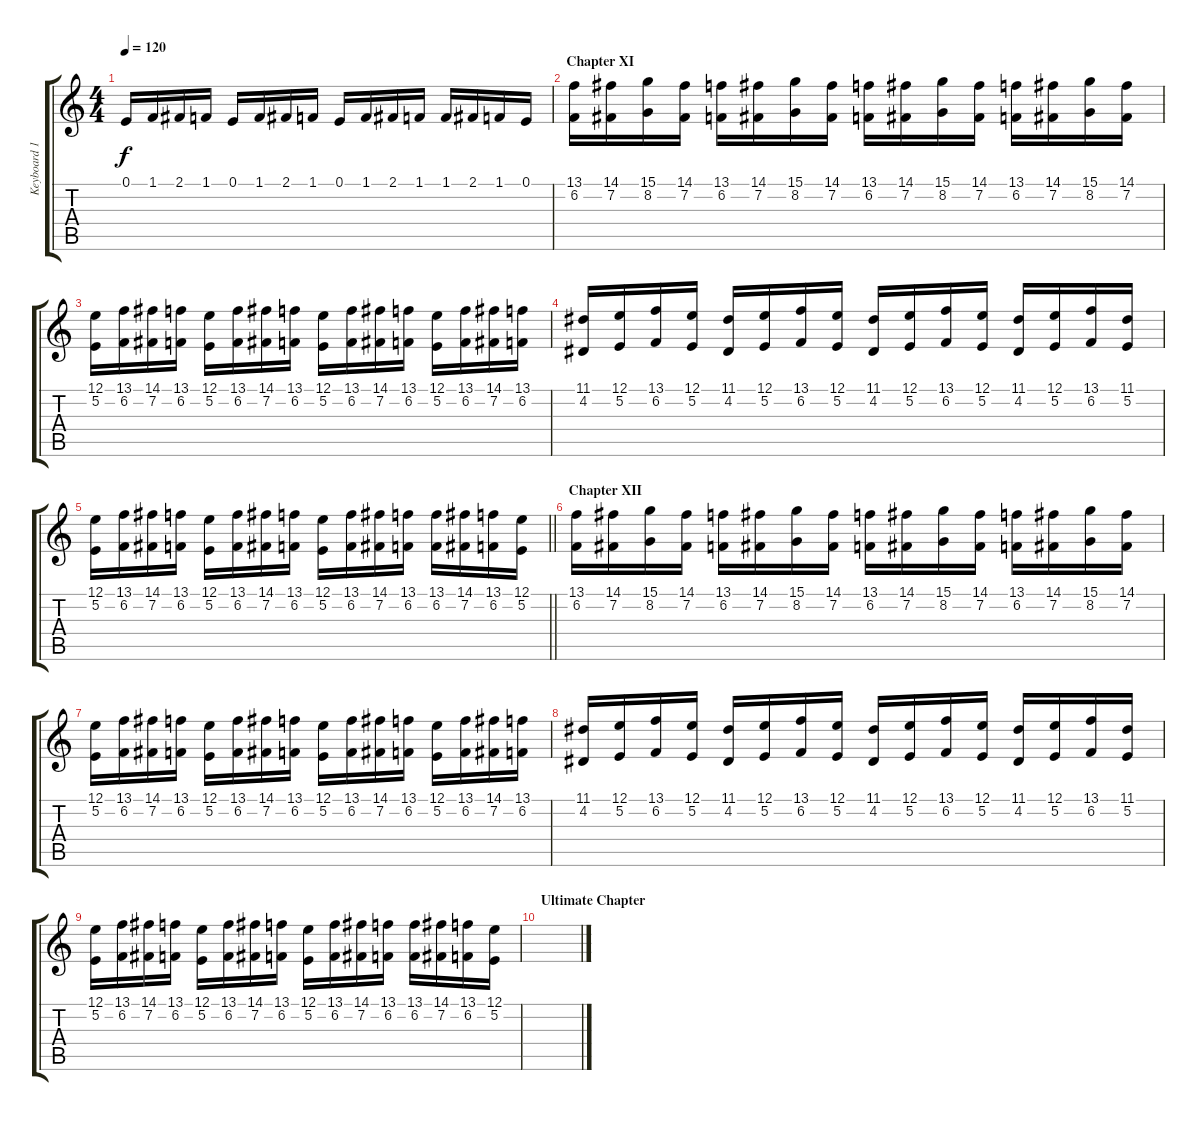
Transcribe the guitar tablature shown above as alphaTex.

\track ("Keyboard 1 (Organ)" "Keyboard 1") {instrument churchorgan}
\staff {score tabs}
\tuning (E4 B3 G3 D3 A2 E2) {hide}
\ts (4 4)
\tempo 120
\clef g2
\ks c
0.1.16{dy f} 1.1.16 2.1.16 1.1.16 0.1.16 1.1.16 2.1.16 1.1.16 0.1.16 1.1.16 2.1.16 1.1.16 1.1.16 2.1.16 1.1.16 0.1.16 |
\section ("" "Chapter XI")
(13.1 6.2).16 (14.1 7.2).16 (15.1 8.2).16 (14.1 7.2).16 (13.1 6.2).16 (14.1 7.2).16 (15.1 8.2).16 (14.1 7.2).16 (13.1 6.2).16 (14.1 7.2).16 (15.1 8.2).16 (14.1 7.2).16 (13.1 6.2).16 (14.1 7.2).16 (15.1 8.2).16 (14.1 7.2).16 |
(12.1 5.2).16 (13.1 6.2).16 (14.1 7.2).16 (13.1 6.2).16 (12.1 5.2).16 (13.1 6.2).16 (14.1 7.2).16 (13.1 6.2).16 (12.1 5.2).16 (13.1 6.2).16 (14.1 7.2).16 (13.1 6.2).16 (12.1 5.2).16 (13.1 6.2).16 (14.1 7.2).16 (13.1 6.2).16 |
(11.1 4.2).16 (12.1 5.2).16 (13.1 6.2).16 (12.1 5.2).16 (11.1 4.2).16 (12.1 5.2).16 (13.1 6.2).16 (12.1 5.2).16 (11.1 4.2).16 (12.1 5.2).16 (13.1 6.2).16 (12.1 5.2).16 (11.1 4.2).16 (12.1 5.2).16 (13.1 6.2).16 (11.1 5.2).16 |
\barLineRight lightlight
(12.1 5.2).16 (13.1 6.2).16 (14.1 7.2).16 (13.1 6.2).16 (12.1 5.2).16 (13.1 6.2).16 (14.1 7.2).16 (13.1 6.2).16 (12.1 5.2).16 (13.1 6.2).16 (14.1 7.2).16 (13.1 6.2).16 (13.1 6.2).16 (14.1 7.2).16 (13.1 6.2).16 (12.1 5.2).16 |
\section ("" "Chapter XII")
(13.1 6.2).16 (14.1 7.2).16 (15.1 8.2).16 (14.1 7.2).16 (13.1 6.2).16 (14.1 7.2).16 (15.1 8.2).16 (14.1 7.2).16 (13.1 6.2).16 (14.1 7.2).16 (15.1 8.2).16 (14.1 7.2).16 (13.1 6.2).16 (14.1 7.2).16 (15.1 8.2).16 (14.1 7.2).16 |
(12.1 5.2).16 (13.1 6.2).16 (14.1 7.2).16 (13.1 6.2).16 (12.1 5.2).16 (13.1 6.2).16 (14.1 7.2).16 (13.1 6.2).16 (12.1 5.2).16 (13.1 6.2).16 (14.1 7.2).16 (13.1 6.2).16 (12.1 5.2).16 (13.1 6.2).16 (14.1 7.2).16 (13.1 6.2).16 |
(11.1 4.2).16 (12.1 5.2).16 (13.1 6.2).16 (12.1 5.2).16 (11.1 4.2).16 (12.1 5.2).16 (13.1 6.2).16 (12.1 5.2).16 (11.1 4.2).16 (12.1 5.2).16 (13.1 6.2).16 (12.1 5.2).16 (11.1 4.2).16 (12.1 5.2).16 (13.1 6.2).16 (11.1 5.2).16 |
(12.1 5.2).16 (13.1 6.2).16 (14.1 7.2).16 (13.1 6.2).16 (12.1 5.2).16 (13.1 6.2).16 (14.1 7.2).16 (13.1 6.2).16 (12.1 5.2).16 (13.1 6.2).16 (14.1 7.2).16 (13.1 6.2).16 (13.1 6.2).16 (14.1 7.2).16 (13.1 6.2).16 (12.1 5.2).16 |
\section ("" "Ultimate Chapter")
